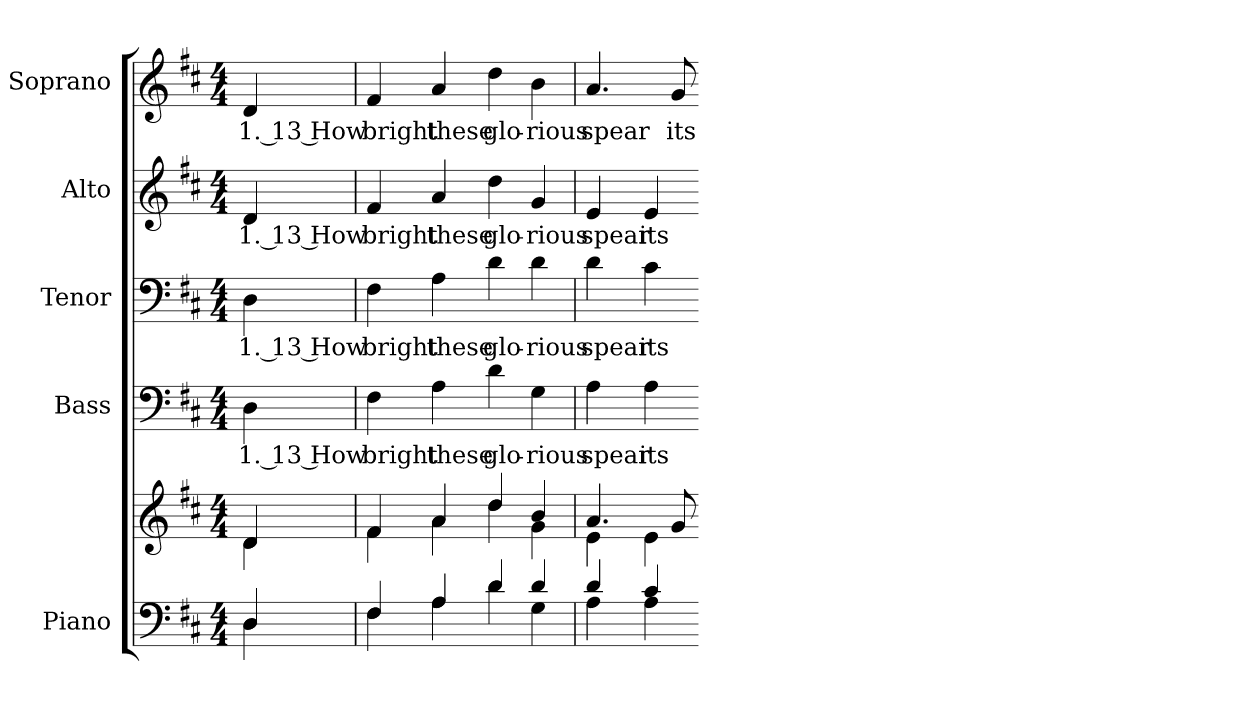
**kern	**kern	**kern	**text	**kern	**text	**kern	**text	**kern	**text
*part5	*part5	*part4	*part4	*part3	*part3	*part2	*part2	*part1	*part1
*staff6	*staff5	*staff4	*staff4	*staff3	*staff3	*staff2	*staff2	*staff1	*staff1
*I"Piano	*	*I"Bass	*	*I"Tenor	*	*I"Alto	*	*I"Soprano	*
*I'Pno.	*	*I'B.	*	*I'T.	*	*I'A.	*	*I'S.	*
!!LO:PB:g=z
*clefF4	*clefG2	*clefF4	*	*clefF4	*	*clefG2	*	*clefG2	*
*k[f#c#]	*k[f#c#]	*k[f#c#]	*	*k[f#c#]	*	*k[f#c#]	*	*k[f#c#]	*
*D:	*D:	*D:	*	*D:	*	*D:	*	*D:	*
*M4/4	*M4/4	*M4/4	*	*M4/4	*	*M4/4	*	*M4/4	*
*MM130	*MM130	*MM130	*	*MM130	*	*MM130	*	*MM130	*
=	=	=	=	=	=	=	=	=	=
*^	*^	*	*	*	*	*	*	*	*
!	!	!	!	!	!LO:LY:b:color=#000000	!	!	!	!	!	!
!	!	!	!	!	!	!	!LO:LY:b:color=#000000	!	!	!	!
!	!	!	!	!	!	!	!	!	!LO:LY:b:color=#000000	!	!
!	!	!	!	!	!	!	!	!	!	!	!LO:LY:b:color=#000000
4Di/	4Di\	4di/	4di\	4Di\	1. 13 How	4Di\	1. 13 How	4di/	1. 13 How	4di/	1. 13 How
=1	=1	=1	=1	=1	=1	=1	=1	=1	=1	=1	=1
!	!	!	!	!	!LO:LY:b:color=#000000	!	!	!	!	!	!
!	!	!	!	!	!	!	!LO:LY:b:color=#000000	!	!	!	!
!	!	!	!	!	!	!	!	!	!LO:LY:b:color=#000000	!	!
!	!	!	!	!	!	!	!	!	!	!	!LO:LY:b:color=#000000
4F#i/	4F#i\	4f#i/	4f#i\	4F#i\	bright	4F#i\	bright	4f#i/	bright	4f#i/	bright
!	!	!	!	!	!LO:LY:b:color=#000000	!	!	!	!	!	!
!	!	!	!	!	!	!	!LO:LY:b:color=#000000	!	!	!	!
!	!	!	!	!	!	!	!	!	!LO:LY:b:color=#000000	!	!
!	!	!	!	!	!	!	!	!	!	!	!LO:LY:b:color=#000000
4Ai/	4Ai\	4ai/	4ai\	4Ai\	these	4Ai\	these	4ai/	these	4ai/	these
!	!	!	!	!	!LO:LY:b:color=#000000	!	!	!	!	!	!
!	!	!	!	!	!	!	!LO:LY:b:color=#000000	!	!	!	!
!	!	!	!	!	!	!	!	!	!LO:LY:b:color=#000000	!	!
!	!	!	!	!	!	!	!	!	!	!	!LO:LY:b:color=#000000
4di/	4di\	4ddi/	4ddi\	4di\	glo-	4di\	glo-	4ddi\	glo-	4ddi\	glo-
!	!	!	!	!	!LO:LY:b:color=#000000	!	!	!	!	!	!
!	!	!	!	!	!	!	!LO:LY:b:color=#000000	!	!	!	!
!	!	!	!	!	!	!	!	!	!LO:LY:b:color=#000000	!	!
!	!	!	!	!	!	!	!	!	!	!	!LO:LY:b:color=#000000
4di/	4Gi\	4bi/	4gi\	4Gi\	-rious	4di\	-rious	4gi/	-rious	4bi\	-rious
=2	=2	=2	=2	=2	=2	=2	=2	=2	=2	=2	=2
!	!	!	!	!	!LO:LY:b:color=#000000	!	!	!	!	!	!
!	!	!	!	!	!	!	!LO:LY:b:color=#000000	!	!	!	!
!	!	!	!	!	!	!	!	!	!LO:LY:b:color=#000000	!	!
!	!	!	!	!	!	!	!	!	!	!	!LO:LY:b:color=#000000
4di/	4Ai\	4.ai/	4ei\	4Ai\	spear	4di\	spear	4ei/	spear	4.ai/	spear
!	!	!	!	!	!LO:LY:b:color=#000000	!	!	!	!	!	!
!	!	!	!	!	!	!	!LO:LY:b:color=#000000	!	!	!	!
!	!	!	!	!	!	!	!	!	!LO:LY:b:color=#000000	!	!
4c#i/	4Ai\	.	4ei\	4Ai\	its	4c#i\	its	4ei/	its	.	.
!	!	!	!	!	!	!	!	!	!	!	!LO:LY:b:color=#000000
.	.	8gi/	.	.	.	.	.	.	.	8gi/	its
*v	*v	*	*	*	*	*	*	*	*	*	*
*	*v	*v	*	*	*	*	*	*	*	*
=-	=-	=-	=-	=-	=-	=-	=-	=-	=-
*-	*-	*-	*-	*-	*-	*-	*-	*-	*-
